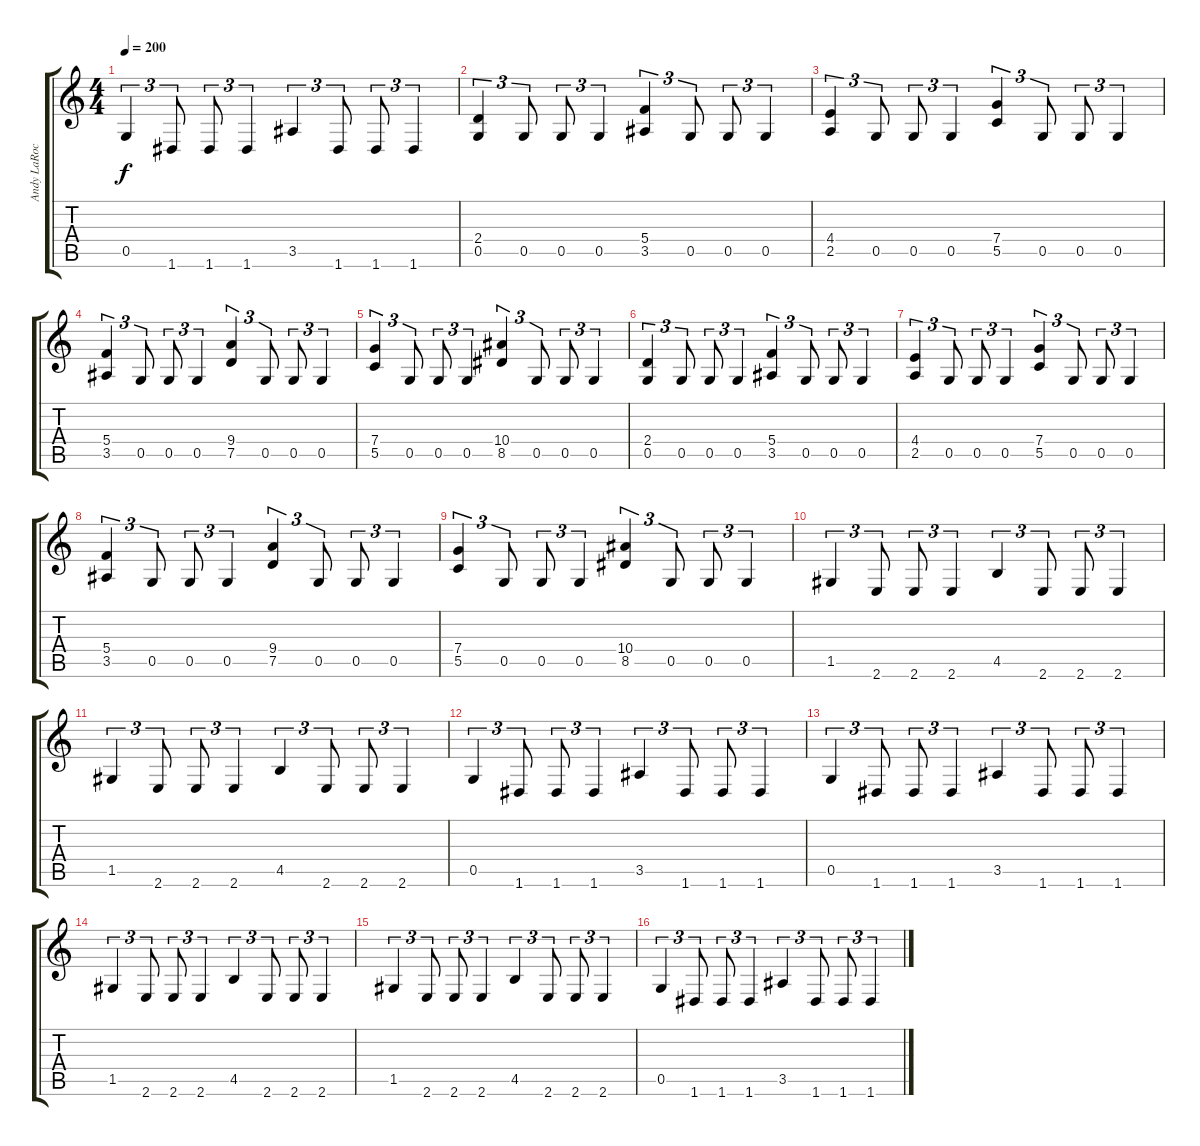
\track ("Andy LaRocque" "Andy LaRoc") {instrument distortionguitar}
\staff {score tabs}
\tuning (D4 A3 F3 C3 G2 D2) {hide}
\ts (4 4)
\tempo 200
\clef g2
\ks c
0.5.4{tu (3 2) dy f} 1.6.8{tu (3 2)} 1.6.8{tu (3 2)} 1.6.4{tu (3 2)} 3.5.4{tu (3 2)} 1.6.8{tu (3 2)} 1.6.8{tu (3 2)} 1.6.4{tu (3 2)} |
(2.4 0.5).4{tu (3 2)} 0.5.8{tu (3 2)} 0.5.8{tu (3 2)} 0.5.4{tu (3 2)} (5.4 3.5).4{tu (3 2)} 0.5.8{tu (3 2)} 0.5.8{tu (3 2)} 0.5.4{tu (3 2)} |
(4.4 2.5).4{tu (3 2)} 0.5.8{tu (3 2)} 0.5.8{tu (3 2)} 0.5.4{tu (3 2)} (7.4 5.5).4{tu (3 2)} 0.5.8{tu (3 2)} 0.5.8{tu (3 2)} 0.5.4{tu (3 2)} |
(5.4 3.5).4{tu (3 2)} 0.5.8{tu (3 2)} 0.5.8{tu (3 2)} 0.5.4{tu (3 2)} (9.4 7.5).4{tu (3 2)} 0.5.8{tu (3 2)} 0.5.8{tu (3 2)} 0.5.4{tu (3 2)} |
(7.4 5.5).4{tu (3 2)} 0.5.8{tu (3 2)} 0.5.8{tu (3 2)} 0.5.4{tu (3 2)} (10.4 8.5).4{tu (3 2)} 0.5.8{tu (3 2)} 0.5.8{tu (3 2)} 0.5.4{tu (3 2)} |
(2.4 0.5).4{tu (3 2)} 0.5.8{tu (3 2)} 0.5.8{tu (3 2)} 0.5.4{tu (3 2)} (5.4 3.5).4{tu (3 2)} 0.5.8{tu (3 2)} 0.5.8{tu (3 2)} 0.5.4{tu (3 2)} |
(4.4 2.5).4{tu (3 2)} 0.5.8{tu (3 2)} 0.5.8{tu (3 2)} 0.5.4{tu (3 2)} (7.4 5.5).4{tu (3 2)} 0.5.8{tu (3 2)} 0.5.8{tu (3 2)} 0.5.4{tu (3 2)} |
(5.4 3.5).4{tu (3 2)} 0.5.8{tu (3 2)} 0.5.8{tu (3 2)} 0.5.4{tu (3 2)} (9.4 7.5).4{tu (3 2)} 0.5.8{tu (3 2)} 0.5.8{tu (3 2)} 0.5.4{tu (3 2)} |
(7.4 5.5).4{tu (3 2)} 0.5.8{tu (3 2)} 0.5.8{tu (3 2)} 0.5.4{tu (3 2)} (10.4 8.5).4{tu (3 2)} 0.5.8{tu (3 2)} 0.5.8{tu (3 2)} 0.5.4{tu (3 2)} |
1.5.4{tu (3 2)} 2.6.8{tu (3 2)} 2.6.8{tu (3 2)} 2.6.4{tu (3 2)} 4.5.4{tu (3 2)} 2.6.8{tu (3 2)} 2.6.8{tu (3 2)} 2.6.4{tu (3 2)} |
1.5.4{tu (3 2)} 2.6.8{tu (3 2)} 2.6.8{tu (3 2)} 2.6.4{tu (3 2)} 4.5.4{tu (3 2)} 2.6.8{tu (3 2)} 2.6.8{tu (3 2)} 2.6.4{tu (3 2)} |
0.5.4{tu (3 2)} 1.6.8{tu (3 2)} 1.6.8{tu (3 2)} 1.6.4{tu (3 2)} 3.5.4{tu (3 2)} 1.6.8{tu (3 2)} 1.6.8{tu (3 2)} 1.6.4{tu (3 2)} |
0.5.4{tu (3 2)} 1.6.8{tu (3 2)} 1.6.8{tu (3 2)} 1.6.4{tu (3 2)} 3.5.4{tu (3 2)} 1.6.8{tu (3 2)} 1.6.8{tu (3 2)} 1.6.4{tu (3 2)} |
1.5.4{tu (3 2)} 2.6.8{tu (3 2)} 2.6.8{tu (3 2)} 2.6.4{tu (3 2)} 4.5.4{tu (3 2)} 2.6.8{tu (3 2)} 2.6.8{tu (3 2)} 2.6.4{tu (3 2)} |
1.5.4{tu (3 2)} 2.6.8{tu (3 2)} 2.6.8{tu (3 2)} 2.6.4{tu (3 2)} 4.5.4{tu (3 2)} 2.6.8{tu (3 2)} 2.6.8{tu (3 2)} 2.6.4{tu (3 2)} |
0.5.4{tu (3 2)} 1.6.8{tu (3 2)} 1.6.8{tu (3 2)} 1.6.4{tu (3 2)} 3.5.4{tu (3 2)} 1.6.8{tu (3 2)} 1.6.8{tu (3 2)} 1.6.4{tu (3 2)}
